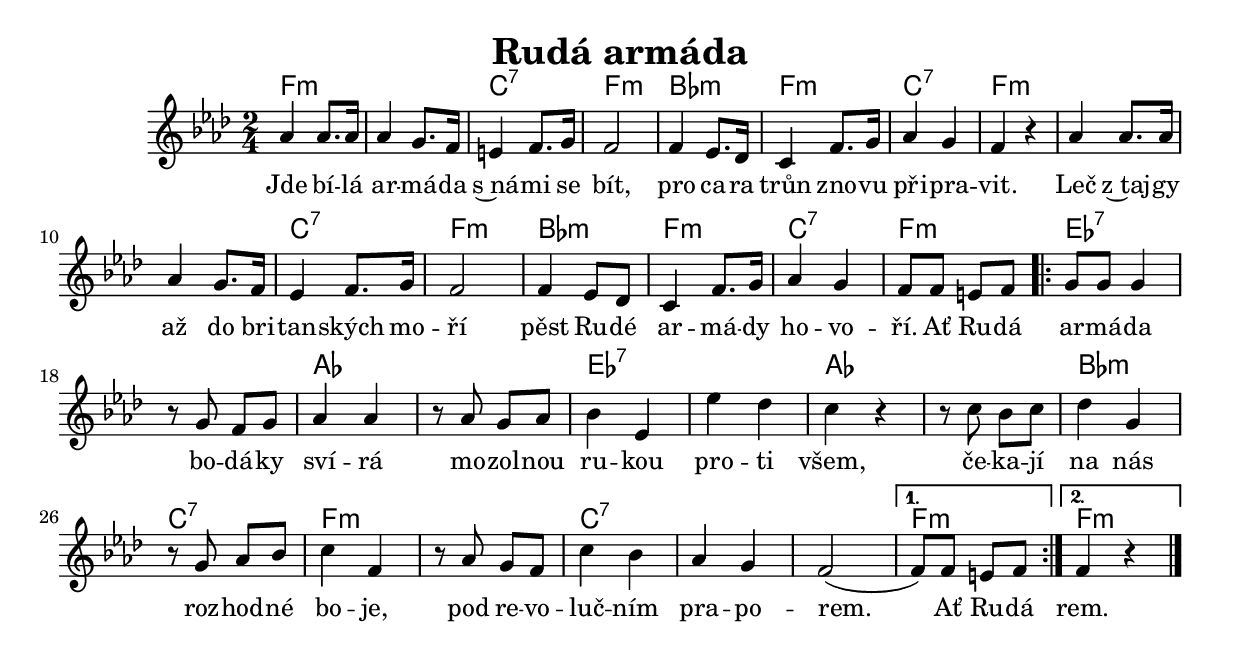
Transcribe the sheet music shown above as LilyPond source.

\version "2.20.0"
\header {
        title = "Rudá armáda" 
        composer = "" 
	poet = "" 
}

melody =  \relative c' {
        \time 2/4 \key as \major
as'4 as8. as16 | as4 g8. f16 | e4 f8. g16 | f2 |
f4 es8. des16 | c4 f8. g16 | as4 g | f r |
as4 as8. as16 | as4 g8. f16 | es4 f8. g16 | f2 |
f4 es8 des | c4 f8. g16 | as4 g | f8 f e f |
\repeat volta 2 {
	g8 g g4 | r8 g f g | as4 as | r8 as g as |
	bes4 es, | es' des | c r | r8 c bes c |
	des4 g, | r8 g as bes | c4 f, | r8 as g f |
	c'4 bes | as g | f2 ( | } 
\alternative {{ f8 ) f e f }{ f4 r}} 
        \bar "|." }
	

text = \lyricmode {
Jde bí -- lá ar -- má -- da s~ná -- mi se bít,
pro ca -- ra trůn zno -- vu při  -- pra -- vit.
Leč z~taj -- gy až do bri -- tan -- ských mo -- ří
pěst Ru -- dé ar -- má -- dy ho -- vo -- ří. Ať Ru -- dá 
ar -- má -- da bo -- dá -- ky sví -- rá mo -- zol -- nou 
ru -- kou pro -- ti všem, če -- ka -- jí na nás 
roz -- hod -- né bo -- je, pod re -- vo -- luč -- ním
pra -- po -- rem. Ať Ru -- dá rem.
}

accompaniment =\chordmode {
f1:m c2:7 f:m
bes:m f:m c:7 f1.:m
c2:7 f:m bes:m f:m c:7 f:m
\repeat volta 2 {es1:7 as es:7 as
bes2:m c:7 f1:m c1.:7
}
\alternative{{f2:m}{f2:m}}
		}

\score {
        <<
         \new ChordNames {
             \set chordChanges = ##t
              \accompaniment
            }

          \new Voice = "one" { \autoBeamOn \melody }
          \new Lyrics \lyricsto "one" \text
       >>
        \midi  { \tempo 4 =120  }
        \layout { linewidth = 18.0\cm  }
}

